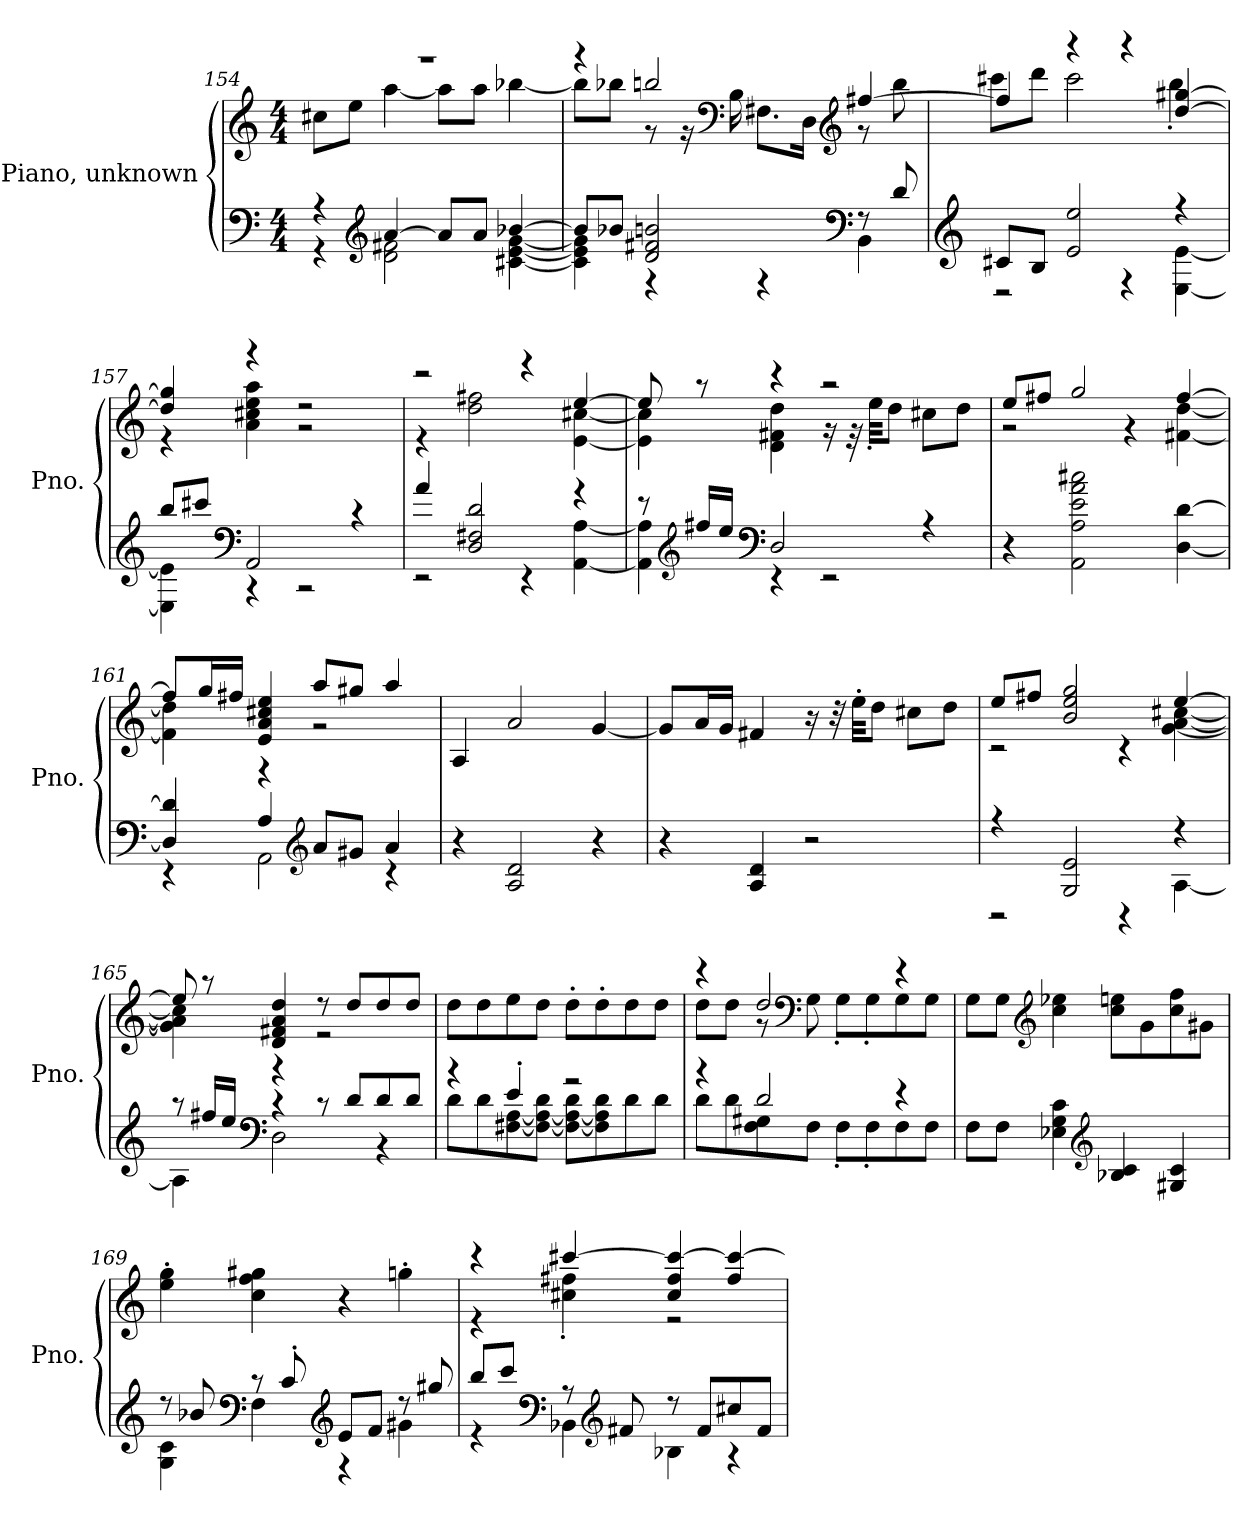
**kern	**kern
*part1	*part1
*staff2	*staff1
*I"Piano, unknown	*
*I'Pno.	*
!!LO:LB:g=z
*clefF4	*clefG2
*k[]	*k[]
*M4/4	*M4/4
=154	=154
*^	*^
4r	4r	1r	8cc#X\L
.	.	.	8ee\J
*clefG2	*	*	*
[4a/	2d\ 2f#X\	.	[4aa\
8a/L]	.	.	8aa\L]
8a/J	.	.	8aa\J
[4b-X/	[4c#X\ [4e\ [4g\	.	[4bb-X\
=155	=155	=155	=155
8b-/L]	4c#\] 4e\] 4g\]	4r	8bb-\L]
8b-X/J	.	.	8bb-X\J
2d/ 2f#X/ 2bn/	4r	2bbn/	8r
.	.	.	16r
*	*	*clefF4	*
.	.	.	16B\
.	4r	.	8.F#X\L
.	.	.	16D\Jk
*clefF4	*	*clefG2	*
8r	4BB\	[4ff#X/	8r
8d/	.	.	8bb\
=156	=156	=156	=156
*clefG2	*	*	*
8c#X/L	2r	4ff#/]	8ccc#X\L
8B/J	.	.	8ddd\J
2e/ 2ee/	.	4r	2ccc#\
.	4r	4r	.
4r	[4E\ [4e\	[4dd/ [4gg#X/	4bb'\
!!LO:LB:g=z	!!
=157	=157	=157	=157
8bb/L	4E\] 4e\]	4dd/] 4gg#/]	4r
8ccc#X/J	.	.	.
*clefF4	*	*	*
2AA/	4r	4r	4a\ 4cc#X\ 4ee\ 4aa\
.	2r	2r	2r
4r	.	.	.
=158	=158	=158	=158
4a/	2r	2r	4r
2D/ 2F#X/ 2d/	.	.	2dd\ 2ff#X\
.	4r	4r	.
4r	[4AA\ [4A\	[4ee/	[4e\ [4cc#X\
=159	=159	=159	=159
8r	4AA\] 4A\]	8ee/]	4e\] 4cc#\]
*clefG2	*	*	*
16ff#X/LL	.	8r	.
16ee/JJ	.	.	.
*clefF4	*	*	*
2D/	4r	4r	4d\ 4f#X\ 4dd\
.	2r	2r	16r
.	.	.	32r
.	.	.	32ee'\KKL
.	.	.	8dd\J
4r	.	.	8cc#X\L
.	.	.	8dd\J
*v	*v	*	*
=160	=160	=160
4r	8ee/L	2r
.	8ff#X/J	.
2AA\ 2A\ 2e\ 2a\ 2cc#X\	2gg/	.
.	.	4r
[4D\ [4d\	[4ff#/	[4f#X\ [4dd\
!!LO:LB:g=z	!!
=161	=161	=161
*^	*	*
4D/] 4d/]	4r	8ff#/L]	4f#\] 4dd\]
.	.	16gg/L	.
.	.	16ff#X/JJ	.
4A/	2AA\	4e/ 4a/ 4cc#X/ 4ee/	4r
*clefG2	*	*	*
8a/L	.	8aa/L	2r
8g#X/J	.	8gg#X/J	.
4a/	4r	4aa/	.
*v	*v	*	*
*	*v	*v
=162	=162
4r	4A/
2A/ 2d/	2a/
4r	[4g/
=163	=163
4r	8g/L]
.	16a/L
.	16g/JJ
4A/ 4d/	4f#X/
2r	16r
.	32r
.	32ee'\KKL
.	8dd\J
.	8cc#X\L
.	8dd\J
=164	=164
*^	*^
4r	2r	8ee/L	2r
.	.	8ff#X/J	.
2G/ 2e/	.	2b/ 2ee/ 2gg/	.
.	4r	.	4r
4r	[4A\	[4ee/	[4g\ [4a\ [4cc#X\
!!LO:LB:g=z	!!
=165	=165	=165	=165
8r	4A\]	8ee/]	4g\] 4a\] 4cc#\]
16ff#X/LL	.	8r	.
16ee/JJ	.	.	.
*clefF4	*	*	*
4r	2D\	4d/ 4f#X/ 4a/ 4dd/	4r
8r	.	8r	2r
8d/L	.	8dd/L	.
8d/	4r	8dd/	.
8d/J	.	8dd/J	.
*	*	*v	*v
=166	=166	=166
4r	8d\L	8dd\L
.	8d\	8dd\
4e'/	[8F#X\ [8A\	8ee\
.	8F#\_ 8A\_ 8d\J	8dd\J
2r	8F#\_ 8A\_ 8d\L	8dd'\L
.	8F#\] 8A\] 8d\	8dd'\
.	8d\	8dd\
.	8d\J	8dd\J
=167	=167	=167
*	*	*^
4r	8d\L	4r	8dd\L
.	8d\	.	8dd\J
2d/	8F\ 8G#X\	2dd/	8r
*	*	*clefF4	*
.	8F\J	.	8G\
.	8F'\L	.	8G'\L
.	8F'\	.	8G'\
4r	8F\	4r	8G\
.	8F\J	.	8G\J
*v	*v	*	*
*	*v	*v
!!LO:LB:g=z
=168	=168
8F\L	8G\L
8F\J	8G\J
*	*clefG2
4E-X\ 4G\ 4c\	4cc\ 4ee-X\
*clefG2	*
4B-X/ 4c/	8cc\ 8een\L
.	8g\
4G#X/ 4c/	8cc\ 8ff\
.	8g#X\J
=169	=169
*^	*
8r	4G\ 4c\	4ee\' 4gg\'
8b-X/	.	.
*clefF4	*	*
8r	4F\	4cc\ 4ff\ 4gg#X\
8c'/	.	.
*clefG2	*	*
8e/L	4r	4r
8f/J	.	.
8r	4g#X\	4ggn'\
8gg#X/	.	.
=170	=170	=170
*	*	*^
8bb/L	4r	4r	4r
8ccc/J	.	.	.
*clefF4	*	*	*
8r	4BB-X\	[4ccc#X/	4cc#X\' 4ff#X\'
*clefG2	*	*	*
8f#X/	.	.	.
8r	4B-X\	4cc#/ 4ff#/ 4ccc#/_	2r
8f#/L	.	.	.
8cc#X/	4r	4ff#/ 4ccc#/_	.
8f#/J	.	.	.
*v	*v	*	*
*	*v	*v
=	=
*-	*-
